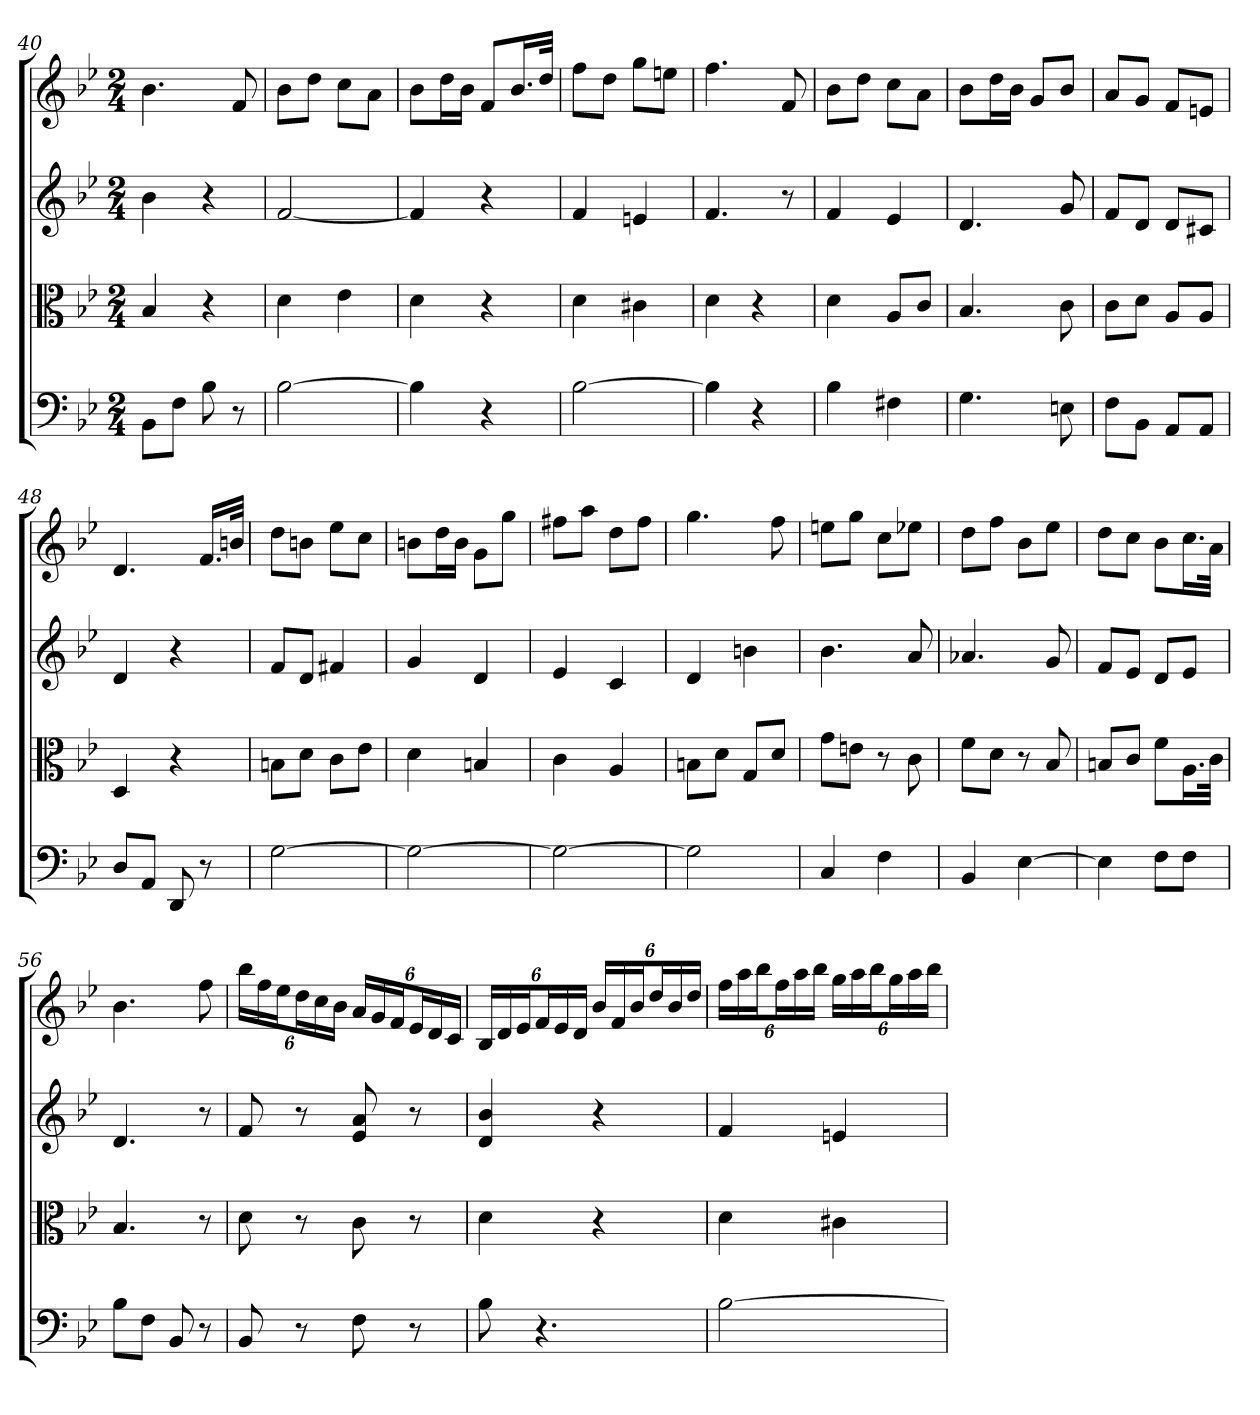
**kern	**kern	**kern	**kern
*part4	*part3	*part2	*part1
*staff4	*staff3	*staff2	*staff1
*clefF4	*clefC3	*	*
*k[b-e-]	*k[b-e-]	*k[b-e-]	*k[b-e-]
*B-:	*B-:	*B-:	*B-:
*M2/4	*M2/4	*M2/4	*M2/4
=40	=40	=40	=40
8BB-\L	4B-	4b-	4.b-
8F\J	.	.	.
8B-	4r	4r	.
8r	.	.	8f
=41	=41	=41	=41
[2B-	4d	[2f	8b-L
.	.	.	8ddJ
.	4e-	.	8ccL
.	.	.	8aJ
=42	=42	=42	=42
4B-]	4d	4f]	8b-L
.	.	.	16ddL
.	.	.	16b-JJ
4r	4r	4r	8fL
.	.	.	16.b-L
.	.	.	32ddJJk
=43	=43	=43	=43
[2B-	4d	4f	8ffL
.	.	.	8ddJ
.	4c#X	4en	8ggL
.	.	.	8eenJ
=44	=44	=44	=44
4B-]	4d	4.f	4.ff
4r	4r	.	.
.	.	8r	8f
=45	=45	=45	=45
4B-	4d	4f	8b-L
.	.	.	8ddJ
4F#X	8A/L	4e-	8ccL
.	8c/J	.	8aJ
=46	=46	=46	=46
4.G	4.B-	4.d	8b-L
.	.	.	16ddL
.	.	.	16b-JJ
.	.	.	8gL
8En	8c	8g	8b-J
=47	=47	=47	=47
8F\L	8c\L	8fL	8aL
8BB-\J	8d\J	8dJ	8gJ
8AA/L	8A/L	8dL	8fL
8AA/J	8A/J	8c#XJ	8enJ
=48	=48	=48	=48
8D/L	4D	4d	4.d
8AA/J	.	.	.
8DD	4r	4r	.
8r	.	.	16.fLL
.	.	.	32bnJJk
=49	=49	=49	=49
[2G	8Bn\L	8fL	8ddL
.	8d\J	8dJ	8bnJ
.	8c\L	4f#X	8ee-L
.	8e-\J	.	8ccJ
=50	=50	=50	=50
2G_	4d	4g	8bnL
.	.	.	16ddL
.	.	.	16bJJ
.	4Bn	4d	8gL
.	.	.	8ggJ
=51	=51	=51	=51
2G_	4c	4e-	8ff#XL
.	.	.	8aaJ
.	4A	4c	8ddL
.	.	.	8ff#J
=52	=52	=52	=52
2G]	8Bn\L	4d	4.gg
.	8d\J	.	.
.	8G/L	4bn	.
.	8d/J	.	8ff
=53	=53	=53	=53
4C	8g\L	4.b-	8eenL
.	8en\J	.	8ggJ
4F	8r	.	8ccL
.	8c	8a	8ee-XJ
=54	=54	=54	=54
4BB-	8f\L	4.a-X	8ddL
.	8d\J	.	8ffJ
[4E-	8r	.	8b-L
.	8B-	8g	8ee-J
=55	=55	=55	=55
4E-]	8Bn/L	8fL	8ddL
.	8c/J	8e-J	8ccJ
8F\L	8f\L	8dL	8b-L
8F\J	16.A\L	8e-J	16.ccL
.	32c\JJk	.	32aJJk
=56	=56	=56	=56
8B-\L	4.B-	4.d	4.b-
8F\J	.	.	.
8BB-	.	.	.
8r	8r	8r	8ff
=57	=57	=57	=57
8BB-	8d	8f	24bb-LL
.	.	.	24ff
.	.	.	24ee-J
8r	8r	8r	24ddL
.	.	.	24cc
.	.	.	24b-JJ
8F	8c	8e- 8a	24aLL
.	.	.	24g
.	.	.	24fJ
8r	8r	8r	24e-L
.	.	.	24d
.	.	.	24cJJ
=58	=58	=58	=58
8B-	4d	4d 4b-	24B-LL
.	.	.	24d
.	.	.	24e-J
4.r	.	.	24fL
.	.	.	24e-
.	.	.	24dJJ
.	4r	4r	24b-LL
.	.	.	24f
.	.	.	24b-J
.	.	.	24ddL
.	.	.	24b-
.	.	.	24ddJJ
=59	=59	=59	=59
[2B-	4d	4f	24ffLL
.	.	.	24aa
.	.	.	24bb-J
.	.	.	24ffL
.	.	.	24aa
.	.	.	24bb-JJ
.	4c#X	4en	24ggLL
.	.	.	24aa
.	.	.	24bb-J
.	.	.	24ggL
.	.	.	24aa
.	.	.	24bb-JJ
=	=	=	=
*-	*-	*-	*-
